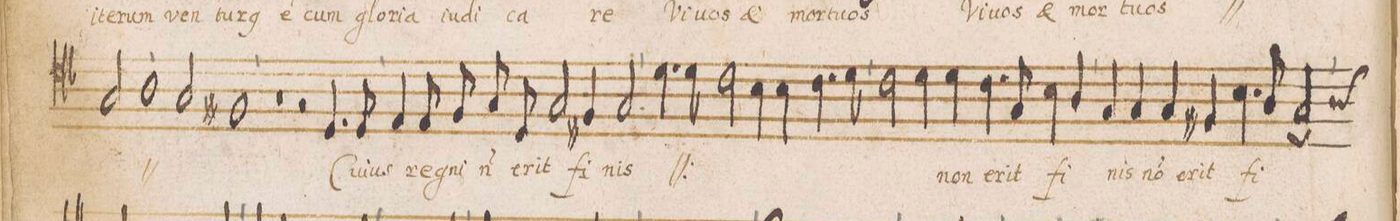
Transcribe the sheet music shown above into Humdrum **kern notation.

**kern	**text
*I"TENOR	*
*clefC4	*
*k[b-]	*
*met(C|)	*
*M2/1	*
2G/	mor-
1A\	.
=124-	=124-
2G/	-tu-
1F#X/	-os
*	*Xij
=125-	=125-
1r	.
2r	.
4.D/	Cu-
8D/	-ius
=126-	=126-
4E/	re-
8E/	-gni
8F/	n(on)
8G/	e-
8D/	-rit
2G/	fi-
4F#X/	.
2G/	-nis
*	*ij
=127-	=127-
4.d\	Cu-
8d\	-ius
2c\	re-
4B-\	-gni
4B-\	non
4.c\	e-
8d\	-rit
=128-	=128-
2c\	fi-
4d\	-nis
*	*Xij
4d\	non
4.c\	e-
8G/	-rit
4B-\	fi-
4A/	.
=129-	=129-
4G/	-nis
4G/	no(n)
4G/	e-
4F#X/	-rit
4.B-\	fi-
8A/	.
2G/	.
*-	*-
